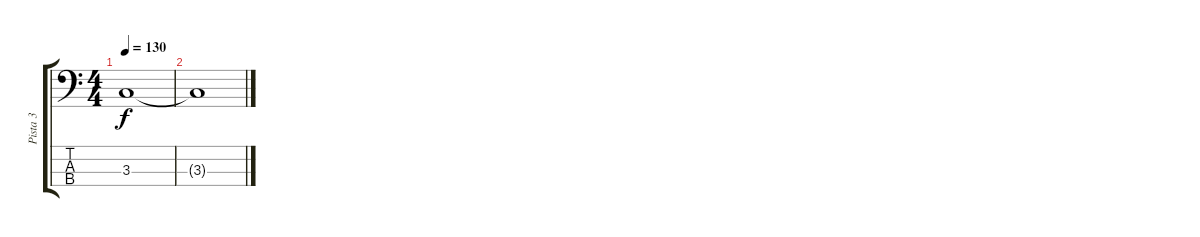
\track ("Pista 3" "Pista 3") {instrument electricbassfinger}
\staff {score tabs}
\tuning (G2 D2 A1 E1) {hide}
\ts (4 4)
\tempo 130
\clef f4
\ks c
3.3{t}.1{dy f} |
3.3{t}.1
